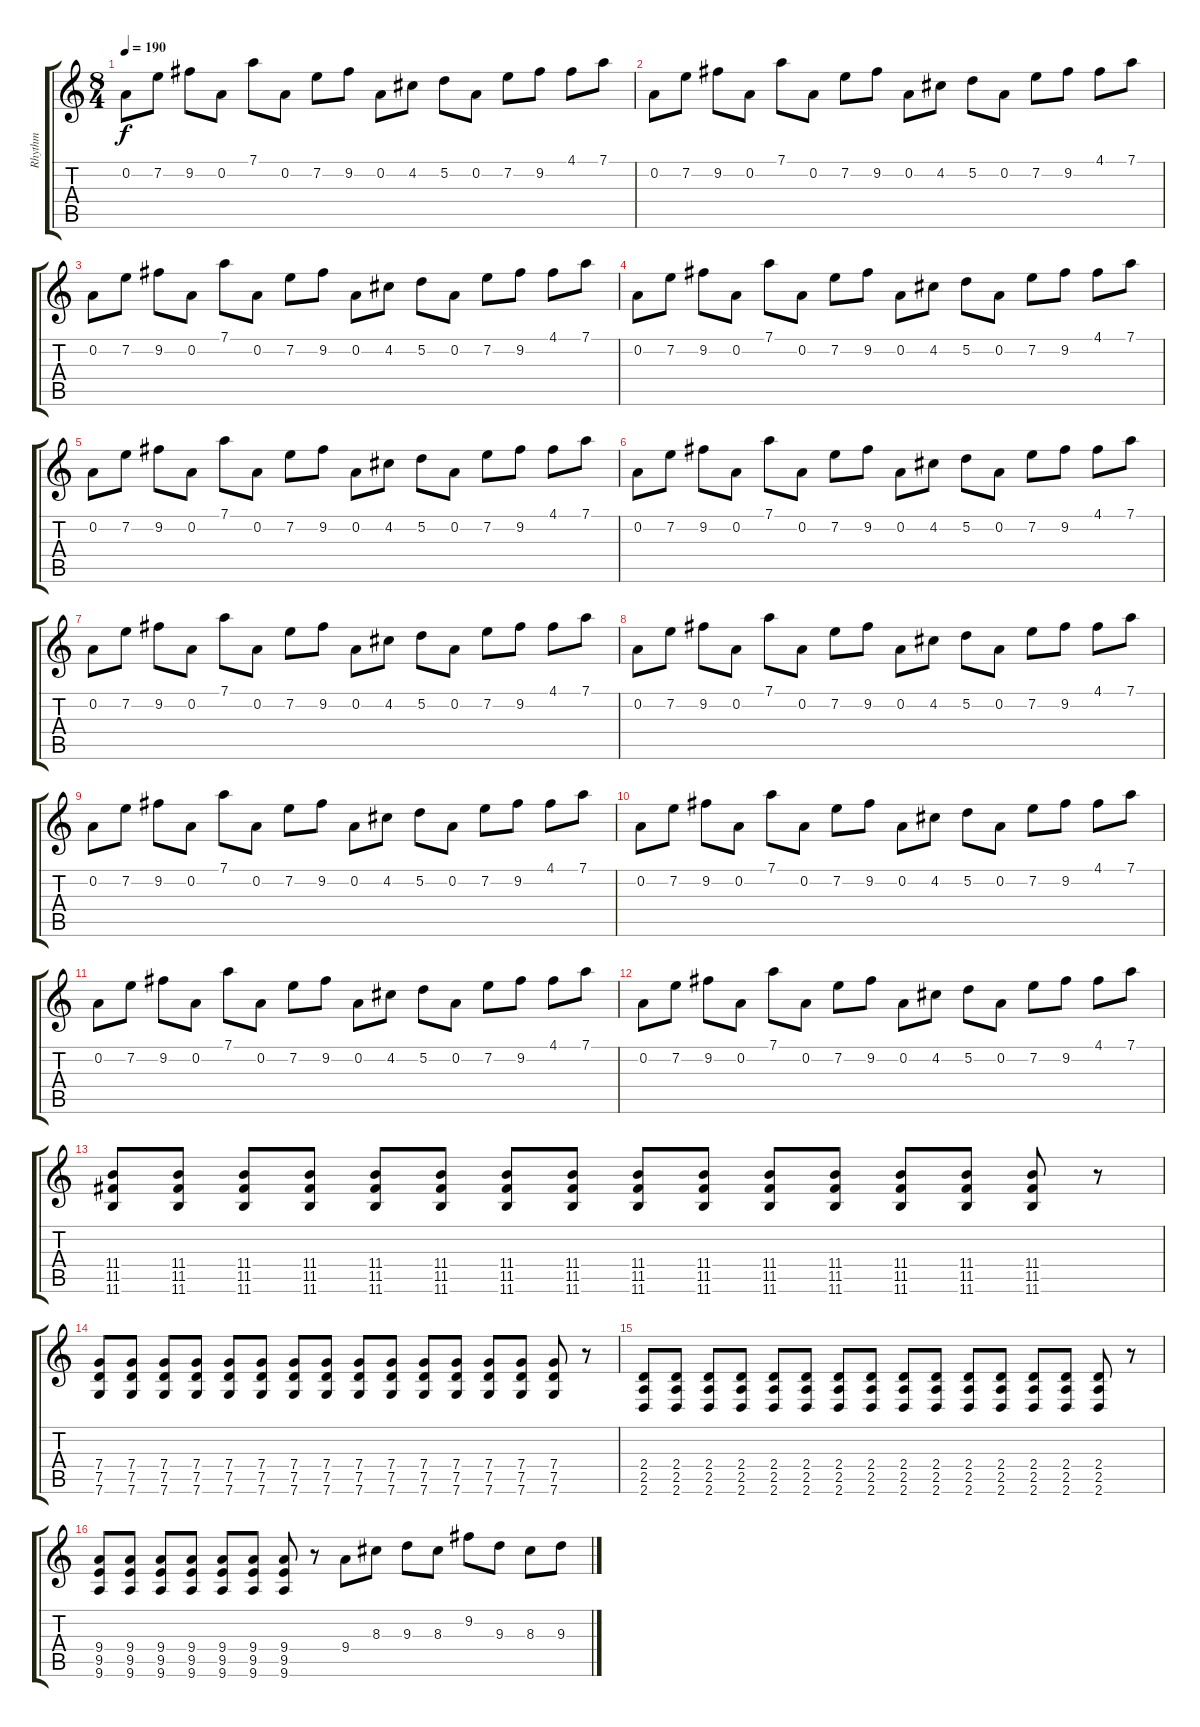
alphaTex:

\track ("Rhythm" "Rhythm") {instrument acousticguitarnylon}
\staff {score tabs}
\tuning (D4 A3 F3 C3 G2 C2) {hide}
\ts (8 4)
\tempo 190
\clef g2
\ks c
0.2.8{dy f instrument acousticguitarnylon} 7.2.8 9.2.8 0.2.8 7.1.8 0.2.8 7.2.8 9.2.8 0.2.8 4.2.8 5.2.8 0.2.8 7.2.8 9.2.8 4.1.8 7.1.8 |
0.2.8 7.2.8 9.2.8 0.2.8 7.1.8 0.2.8 7.2.8 9.2.8 0.2.8 4.2.8 5.2.8 0.2.8 7.2.8 9.2.8 4.1.8 7.1.8 |
0.2.8 7.2.8 9.2.8 0.2.8 7.1.8 0.2.8 7.2.8 9.2.8 0.2.8 4.2.8 5.2.8 0.2.8 7.2.8 9.2.8 4.1.8 7.1.8 |
0.2.8 7.2.8 9.2.8 0.2.8 7.1.8 0.2.8 7.2.8 9.2.8 0.2.8 4.2.8 5.2.8 0.2.8 7.2.8 9.2.8 4.1.8 7.1.8 |
0.2.8 7.2.8 9.2.8 0.2.8 7.1.8 0.2.8 7.2.8 9.2.8 0.2.8 4.2.8 5.2.8 0.2.8 7.2.8 9.2.8 4.1.8 7.1.8 |
0.2.8 7.2.8 9.2.8 0.2.8 7.1.8 0.2.8 7.2.8 9.2.8 0.2.8 4.2.8 5.2.8 0.2.8 7.2.8 9.2.8 4.1.8 7.1.8 |
0.2.8 7.2.8 9.2.8 0.2.8 7.1.8 0.2.8 7.2.8 9.2.8 0.2.8 4.2.8 5.2.8 0.2.8 7.2.8 9.2.8 4.1.8 7.1.8 |
0.2.8 7.2.8 9.2.8 0.2.8 7.1.8 0.2.8 7.2.8 9.2.8 0.2.8 4.2.8 5.2.8 0.2.8 7.2.8 9.2.8 4.1.8 7.1.8 |
0.2.8 7.2.8 9.2.8 0.2.8 7.1.8 0.2.8 7.2.8 9.2.8 0.2.8 4.2.8 5.2.8 0.2.8 7.2.8 9.2.8 4.1.8 7.1.8 |
0.2.8 7.2.8 9.2.8 0.2.8 7.1.8 0.2.8 7.2.8 9.2.8 0.2.8 4.2.8 5.2.8 0.2.8 7.2.8 9.2.8 4.1.8 7.1.8 |
0.2.8 7.2.8 9.2.8 0.2.8 7.1.8 0.2.8 7.2.8 9.2.8 0.2.8 4.2.8 5.2.8 0.2.8 7.2.8 9.2.8 4.1.8 7.1.8 |
0.2.8 7.2.8 9.2.8 0.2.8 7.1.8 0.2.8 7.2.8 9.2.8 0.2.8 4.2.8 5.2.8 0.2.8 7.2.8 9.2.8 4.1.8 7.1.8 |
(11.4 11.5 11.6).8 (11.4 11.5 11.6).8 (11.4 11.5 11.6).8 (11.4 11.5 11.6).8 (11.4 11.5 11.6).8 (11.4 11.5 11.6).8 (11.4 11.5 11.6).8 (11.4 11.5 11.6).8 (11.4 11.5 11.6).8 (11.4 11.5 11.6).8 (11.4 11.5 11.6).8 (11.4 11.5 11.6).8 (11.4 11.5 11.6).8 (11.4 11.5 11.6).8 (11.4 11.5 11.6).8 r.8 |
(7.4 7.5 7.6).8 (7.4 7.5 7.6).8 (7.4 7.5 7.6).8 (7.4 7.5 7.6).8 (7.4 7.5 7.6).8 (7.4 7.5 7.6).8 (7.4 7.5 7.6).8 (7.4 7.5 7.6).8 (7.4 7.5 7.6).8 (7.4 7.5 7.6).8 (7.4 7.5 7.6).8 (7.4 7.5 7.6).8 (7.4 7.5 7.6).8 (7.4 7.5 7.6).8 (7.4 7.5 7.6).8 r.8 |
(2.4 2.5 2.6).8 (2.4 2.5 2.6).8 (2.4 2.5 2.6).8 (2.4 2.5 2.6).8 (2.4 2.5 2.6).8 (2.4 2.5 2.6).8 (2.4 2.5 2.6).8 (2.4 2.5 2.6).8 (2.4 2.5 2.6).8 (2.4 2.5 2.6).8 (2.4 2.5 2.6).8 (2.4 2.5 2.6).8 (2.4 2.5 2.6).8 (2.4 2.5 2.6).8 (2.4 2.5 2.6).8 r.8 |
(9.4 9.5 9.6).8 (9.4 9.5 9.6).8 (9.4 9.5 9.6).8 (9.4 9.5 9.6).8 (9.4 9.5 9.6).8 (9.4 9.5 9.6).8 (9.4 9.5 9.6).8 r.8 9.4.8 8.3.8 9.3.8 8.3.8 9.2.8 9.3.8 8.3.8 9.3.8
